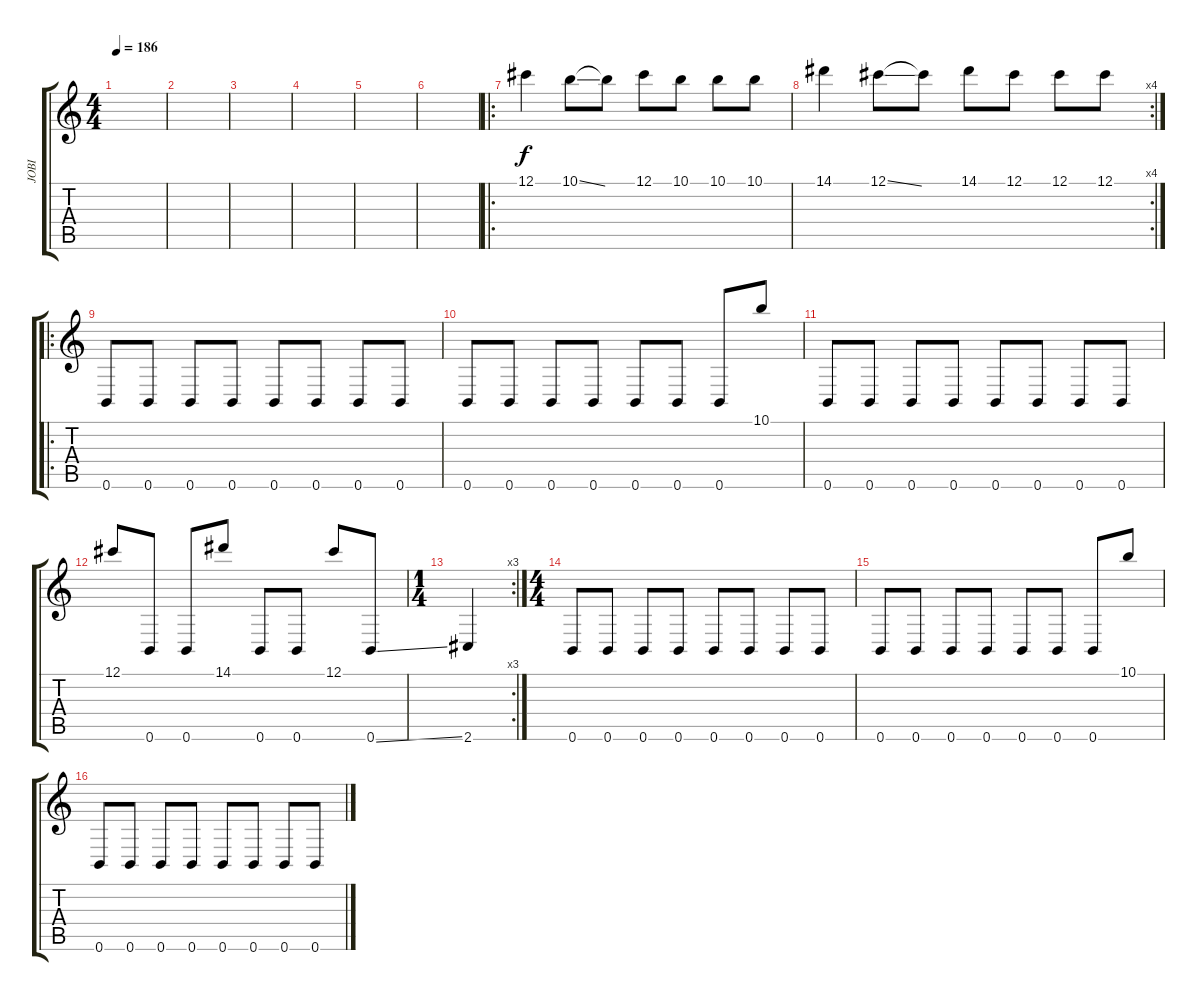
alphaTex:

\track ("JOBI" "JOBI") {instrument distortionguitar}
\staff {score tabs}
\tuning (Db4 Ab3 E3 B2 Gb2 B1) {hide}
\ts (4 4)
\tempo 186
\clef g2
\ks c
|
|
|
|
|
|
\ro
12.1.4{instrument acousticguitarsteel} 10.1{ss}.8 10.1{t}.8 12.1.8 10.1.8 10.1.8 10.1.8 |
\rc 4
14.1.4{instrument acousticguitarsteel} 12.1{ss}.8 12.1{t}.8 14.1.8 12.1.8 12.1.8 12.1.8 |
\ro
0.6.8{instrument distortionguitar} 0.6.8 0.6.8 0.6.8 0.6.8 0.6.8 0.6.8 0.6.8 |
0.6.8 0.6.8 0.6.8 0.6.8 0.6.8 0.6.8 0.6.8 10.1.8 |
0.6.8 0.6.8 0.6.8 0.6.8 0.6.8 0.6.8 0.6.8 0.6.8 |
12.1.8 0.6.8 0.6.8 14.1.8 0.6.8 0.6.8 12.1.8 0.6{ss}.8 |
\rc 3
\ts (1 4)
2.6.4 |
\ts (4 4)
0.6.8{instrument distortionguitar} 0.6.8 0.6.8 0.6.8 0.6.8 0.6.8 0.6.8 0.6.8 |
0.6.8 0.6.8 0.6.8 0.6.8 0.6.8 0.6.8 0.6.8 10.1.8 |
0.6.8 0.6.8 0.6.8 0.6.8 0.6.8 0.6.8 0.6.8 0.6.8
